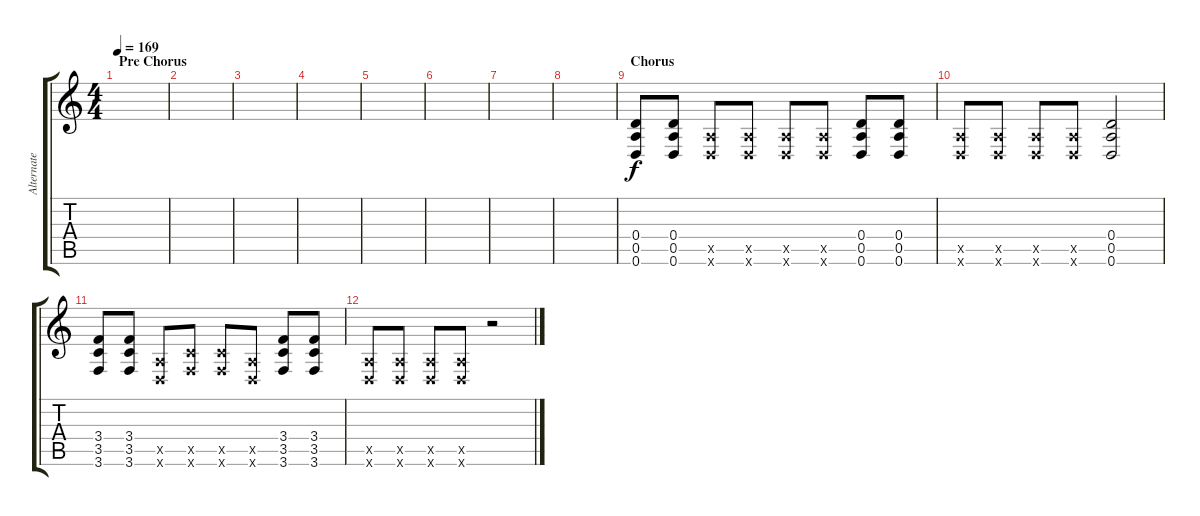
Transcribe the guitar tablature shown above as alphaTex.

\track ("Alternate Guitar" "Alternate ") {instrument distortionguitar}
\staff {score tabs}
\tuning (E4 B3 G3 D3 A2 D2) {hide}
\ts (4 4)
\section ("" "Pre Chorus")
\tempo 169
\clef g2
\ks c
|
|
|
|
|
|
|
|
\section ("" "Chorus")
(0.4 0.5 0.6).8 (0.4 0.5 0.6).8 (0.5{x} 0.6{x}).8 (0.5{x} 0.6{x}).8 (0.5{x} 0.6{x}).8 (0.5{x} 0.6{x}).8 (0.4 0.5 0.6).8 (0.4 0.5 0.6).8 |
(0.5{x} 0.6{x}).8 (0.5{x} 0.6{x}).8 (0.5{x} 0.6{x}).8 (0.5{x} 0.6{x}).8 (0.4 0.5 0.6).2 |
(3.4 3.5 3.6).8 (3.4 3.5 3.6).8 (0.5{x} 0.6{x}).8 (3.5{x} 3.6{x}).8 (3.5{x} 3.6{x}).8 (0.5{x} 0.6{x}).8 (3.4 3.5 3.6).8 (3.4 3.5 3.6).8 |
(0.5{x} 0.6{x}).8 (0.5{x} 0.6{x}).8 (0.5{x} 0.6{x}).8 (0.5{x} 0.6{x}).8 r.2
